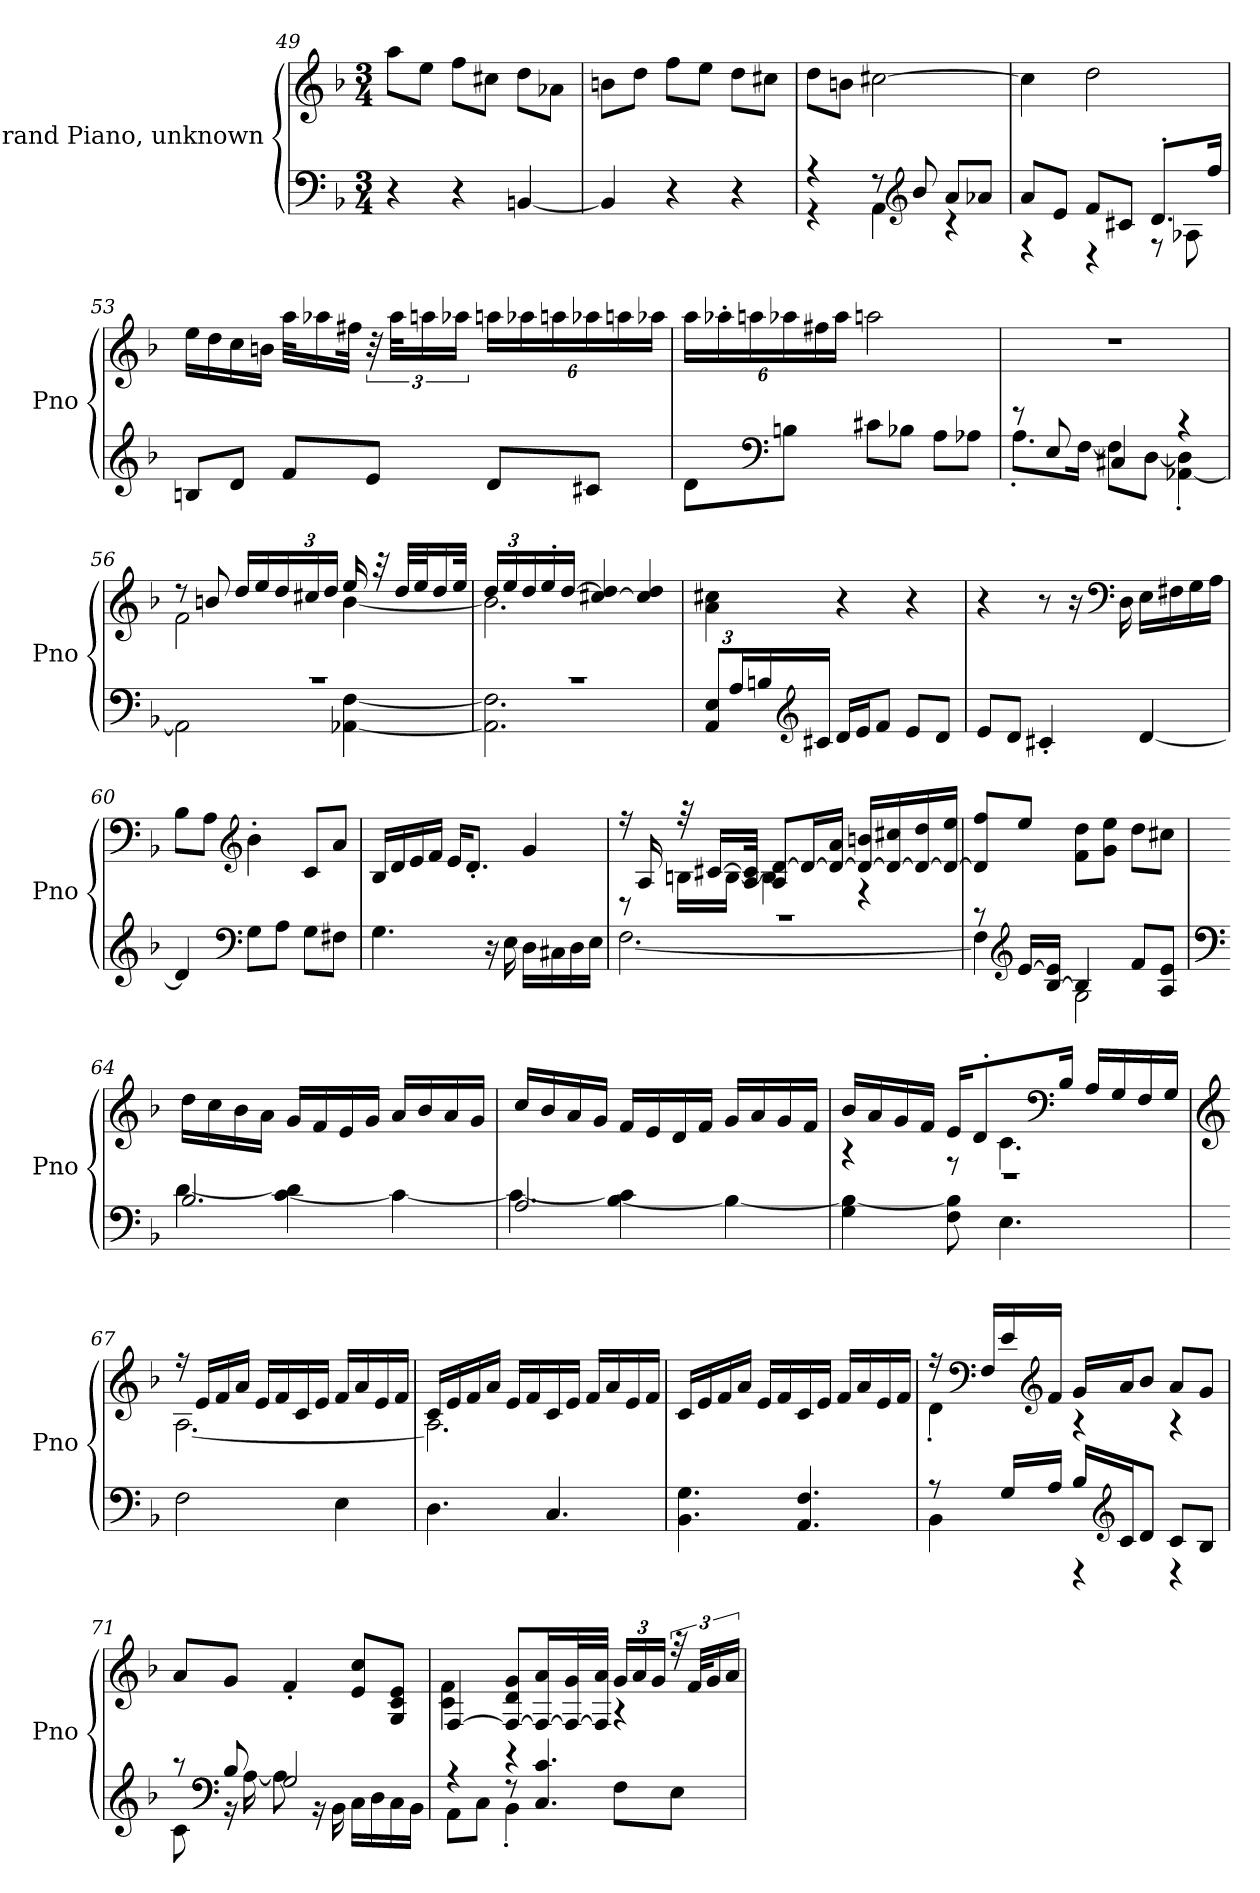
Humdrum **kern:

**kern	**kern
*part1	*part1
*staff2	*staff1
*I"Grand Piano, unknown	*
*I'Pno	*
*clefF4	*clefG2
*k[b-]	*k[b-]
*M3/4	*M3/4
=49	=49
4r	8aa\L
.	8ee\J
4r	8ff\L
.	8cc#X\J
[4BBn/	8dd\L
.	8a-X\J
=50	=50
4BB/]	8bn\L
.	8dd\J
4r	8ff\L
.	8ee\J
4r	8dd\L
.	8cc#X\J
!!LO:LB:g=z
=51	=51
*^	*
4r	4r	8dd\L
.	.	8bn\J
8r	4AA\	[2cc#X\
*clefG2	*	*
8b-/	.	.
8a/L	4r	.
8a-X/J	.	.
=52	=52	=52
8a/L	4r	4cc#\]
8e/J	.	.
8f/L	4r	2dd\
8c#X/J	.	.
8.d'/L	8r	.
.	8A-X\	.
16ff/Jk	.	.
*v	*v	*
=53	=53
8Bn/L	16ee\LL
.	16dd\
8d/J	16cc\
.	16bn\JJ
8f/L	32aa\KLL
.	16aa-X\
.	32ff#X\JJk
8e/J	48r
.	48aa-\KLL
.	24aan\
.	24aa-X\JJ
*	*Xbrackettup
8d/L	24aan\LL
.	24aa-X\
.	24aan\
8c#X/J	24aa-X\
.	24aan\
.	24aa-X\JJ
!!LO:LB:g=z
=54	=54
8d\L	24aa\LL
.	24aa-X'\
.	24aan\
*clefF4	*
8Bn\J	24aa-X\
.	24ff#X\
.	24aa-\JJ
8c#X\L	2aan\
8B-X\J	.
8A\L	.
8A-X\J	.
=55	=55
*^	*
8r	8.A'\L	2.r
8E/	.	.
.	[16F\Jk	.
4C#X/	8F\L]	.
.	[8D'\J	.
4r	[4AA-X\' 4D\]'	.
=56	=56	=56
*	*	*^
2.r	2AA-\]	8r	2f\
.	.	8bn/	.
.	.	16dd/LL	.
.	.	16ee/	.
.	.	24dd/	.
.	.	24cc#X/	.
.	.	24dd/JJ	.
.	[4AA-X\ [4F\	16ee/	[4b\
.	.	32r	.
.	.	32dd/LLL	.
.	.	32ee/J	.
.	.	16dd/	.
.	.	32ee/JJk	.
!!LO:LB:g=z	!!
=57	=57	=57	=57
2.r	2.AA-\] 2.F\]	24dd/LL	2.b\]
.	.	24ee/	.
.	.	24dd/	.
.	.	16ee'/	.
.	.	[16dd/JJ	.
.	.	[4cc#X/ 4dd/]	.
.	.	4cc#/] 4dd/	.
*v	*v	*	*
*	*v	*v
=58	=58
*Xbrackettup	*
12AA/ 12E/L	4a\ 4cc#X\
24A/L	.
16Bn/	.
*clefG2	*
16c#X/JJ	.
16d/LL	4r
16e/J	.
8f/J	.
8e/L	4r
8d/J	.
=59	=59
8e/L	4r
8d/J	.
4c#X'/	8r
.	16r
*	*clefF4
.	16D\
[4d/	16E\LL
.	16F#X\
.	16G\
.	16A\JJ
=60	=60
4d/]	8B-\L
.	8A\J
*clefF4	*clefG2
8G\L	4b-'\
8A\J	.
8G\L	8c/L
8F#X\J	8a/J
!!LO:LB:g=z
=61	=61
4.G\	16B-/LL
.	16d/
.	16e/
.	16f/JJ
.	16e/KL
.	8.d'/J
16r	.
16E\	.
16D\LL	4g/
16C#X\	.
16D\	.
16E\JJ	.
=62	=62
*^	*^
2.r	[2.F\	16r	8r
.	.	16A/	.
.	.	32r	16Bn\LL
.	.	[16c#X/LL	.
.	.	.	[16B\JJ
.	.	[32A/ 32c#/]JJk	.
.	.	8A/] [8d/L	4B\]
.	.	16d/L_	.
.	.	16d/_ 16a/JJ	.
.	.	16d/_ 16bn/LL	4r
.	.	16d/_ 16cc#X/	.
.	.	16d/_ 16dd/	.
.	.	16d/_ 16ee/JJ	.
*	*	*v	*v
=63	=63	=63
8r	4F\]	8d/] 8ff/L
*clefG2	*	*
[16e/LL	.	8ee/J
[16B-/ 16e/]JJ	.	.
4B-/]	2G\	8f\ 8dd\L
.	.	8g\ 8ee\J
8f/L	.	8dd\L
8A/ 8e/J	.	8cc#X\J
!!LO:LB:g=z
=64	=64	=64
*clefF4	*	*
2.B-/	[4d\	16dd\LL
.	.	16cc\
.	.	16b-\
.	.	16a\JJ
.	[4c\ 4d\]	16g/LL
.	.	16f/
.	.	16e/
.	.	16g/JJ
.	4c\_	16a/LL
.	.	16b-/
.	.	16a/
.	.	16g/JJ
=65	=65	=65
2.A/	4c\_	16cc/LL
.	.	16b-/
.	.	16a/
.	.	16g/JJ
.	[4B-\ 4c\]	16f/LL
.	.	16e/
.	.	16d/
.	.	16f/JJ
.	4B-\_	16g/LL
.	.	16a/
.	.	16g/
.	.	16f/JJ
=66	=66	=66
*	*	*^
2.r	4G\ 4B-\_	16b-/LL	4r
.	.	16a/	.
.	.	16g/	.
.	.	16f/JJ	.
.	8F\ 8B-\]	16e/KL	8r
.	.	8d'/	.
.	4.E\	.	4.c\
*	*	*clefF4	*
.	.	16B-/Jk	.
.	.	16A/LL	.
.	.	16G/	.
.	.	16F/	.
.	.	16G/JJ	.
*v	*v	*	*
!!LO:PB:g=z	!!
=67	=67	=67
*	*clefG2	*
2F\	16r	[2.A\
.	16e/LL	.
.	16f/	.
.	16a/JJ	.
.	16e/LL	.
.	16f/	.
.	16c/	.
.	16e/JJ	.
4E\	16f/LL	.
.	16a/	.
.	16e/	.
.	16f/JJ	.
=68	=68	=68
4.D\	16c/LL	2.A\]
.	16e/	.
.	16f/	.
.	16a/JJ	.
.	16e/LL	.
.	16f/	.
4.C/	16c/	.
.	16e/JJ	.
.	16f/LL	.
.	16a/	.
.	16e/	.
.	16f/JJ	.
*	*v	*v
=69	=69
4.BB-\ 4.G\	16c/LL
.	16e/
.	16f/
.	16a/JJ
.	16e/LL
.	16f/
4.AA/ 4.F/	16c/
.	16e/JJ
.	16f/LL
.	16a/
.	16e/
.	16f/JJ
!!LO:LB:g=z
=70	=70
*^	*^
8r	4BB-\	16r	4d'\
*	*	*clefF4	*
.	.	16F/LL	.
16G/LL	.	16e/	.
*	*	*clefG2	*
16A/JJ	.	16f/JJ	.
16B-/LL	4r	16g/LL	4r
*clefG2	*	*	*
16c/J	.	16a/J	.
8d/J	.	8b-/J	.
8c/L	4r	8a/L	4r
8B-/J	.	8g/J	.
*	*	*v	*v
=71	=71	=71
8r	8c\	8a/L
*clefF4	*	*
8B-/	16r	8g/J
.	[16A\	.
2G/	8A\]	4f'/
.	16r	.
.	16BB-\	.
.	16C\LL	8e/ 8cc/L
.	16D\	.
.	16C\	8G/ 8c/ 8e/J
.	16BB-\JJ	.
=72	=72	=72
*	*	*^
4r	8AA\L	[4F/	4c\ 4f\
.	8C\J	.	.
8r	4BB-'\	8F/_ 8d/ 8g/L	4r
4.C/ 4.c/	.	16F/_ 16a/L	.
.	.	32F/_ 32g/L	.
.	.	32F/] 32a/JJJ	.
.	8F\L	24g/LL	4r
.	.	24a/	.
.	.	24g/JJ	.
*	*	*brackettup	*
.	8E\J	48r	.
.	.	48f/KLL	.
.	.	24g/	.
.	.	24a/JJ	.
*v	*v	*	*
*	*v	*v
=	=
*-	*-
